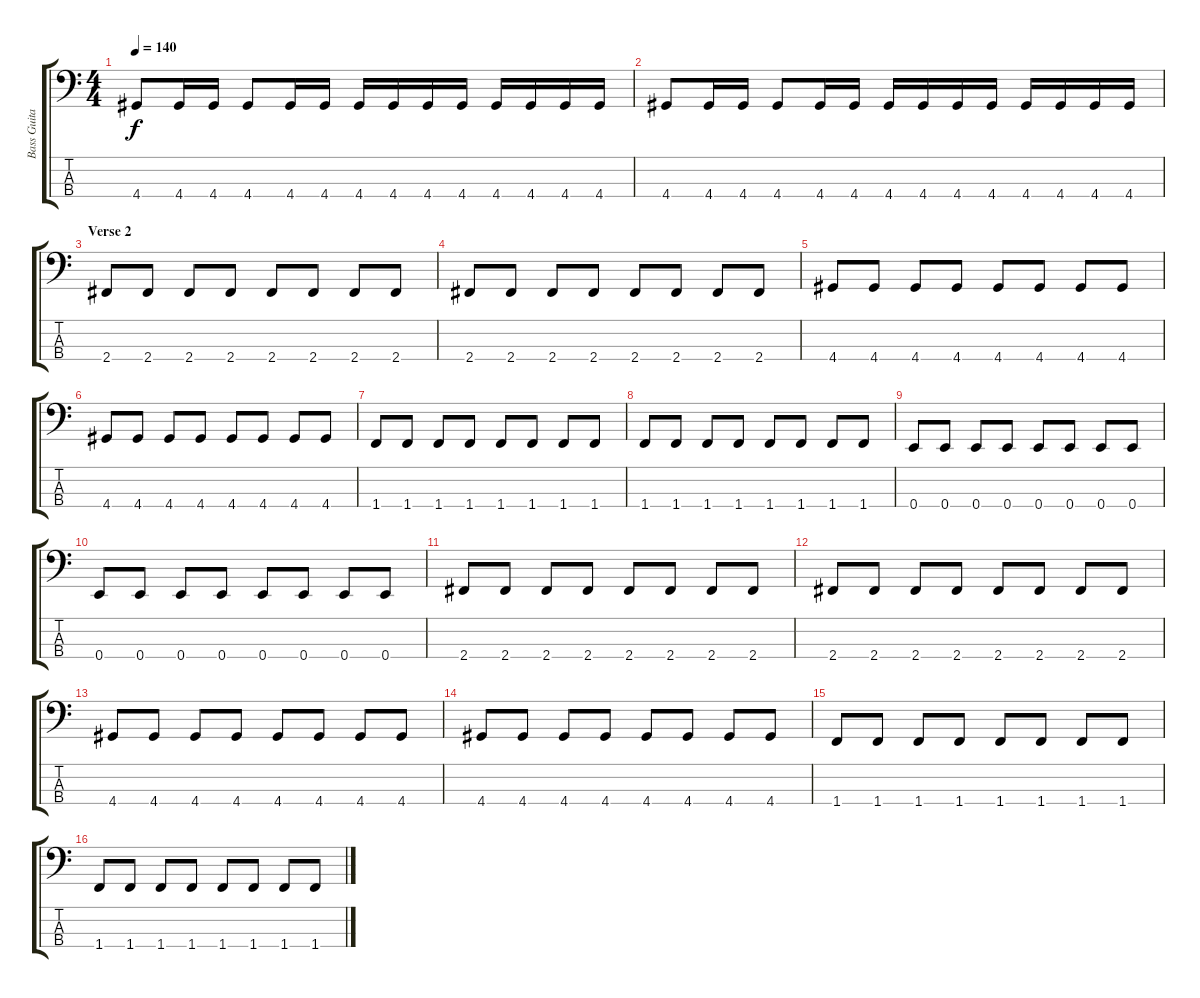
\track ("Bass Guitar" "Bass Guita") {instrument electricbasspick}
\staff {score tabs}
\tuning (G2 D2 A1 E1) {hide}
\ts (4 4)
\tempo 140
\clef f4
\ks c
4.4.8{dy f} 4.4.16 4.4.16 4.4.8 4.4.16 4.4.16 4.4.16 4.4.16 4.4.16 4.4.16 4.4.16 4.4.16 4.4.16 4.4.16 |
4.4.8 4.4.16 4.4.16 4.4.8 4.4.16 4.4.16 4.4.16 4.4.16 4.4.16 4.4.16 4.4.16 4.4.16 4.4.16 4.4.16 |
\section ("" "Verse 2")
2.4.8 2.4.8 2.4.8 2.4.8 2.4.8 2.4.8 2.4.8 2.4.8 |
2.4.8 2.4.8 2.4.8 2.4.8 2.4.8 2.4.8 2.4.8 2.4.8 |
4.4.8 4.4.8 4.4.8 4.4.8 4.4.8 4.4.8 4.4.8 4.4.8 |
4.4.8 4.4.8 4.4.8 4.4.8 4.4.8 4.4.8 4.4.8 4.4.8 |
1.4.8 1.4.8 1.4.8 1.4.8 1.4.8 1.4.8 1.4.8 1.4.8 |
1.4.8 1.4.8 1.4.8 1.4.8 1.4.8 1.4.8 1.4.8 1.4.8 |
0.4.8 0.4.8 0.4.8 0.4.8 0.4.8 0.4.8 0.4.8 0.4.8 |
0.4.8 0.4.8 0.4.8 0.4.8 0.4.8 0.4.8 0.4.8 0.4.8 |
2.4.8 2.4.8 2.4.8 2.4.8 2.4.8 2.4.8 2.4.8 2.4.8 |
2.4.8 2.4.8 2.4.8 2.4.8 2.4.8 2.4.8 2.4.8 2.4.8 |
4.4.8 4.4.8 4.4.8 4.4.8 4.4.8 4.4.8 4.4.8 4.4.8 |
4.4.8 4.4.8 4.4.8 4.4.8 4.4.8 4.4.8 4.4.8 4.4.8 |
1.4.8 1.4.8 1.4.8 1.4.8 1.4.8 1.4.8 1.4.8 1.4.8 |
1.4.8 1.4.8 1.4.8 1.4.8 1.4.8 1.4.8 1.4.8 1.4.8
